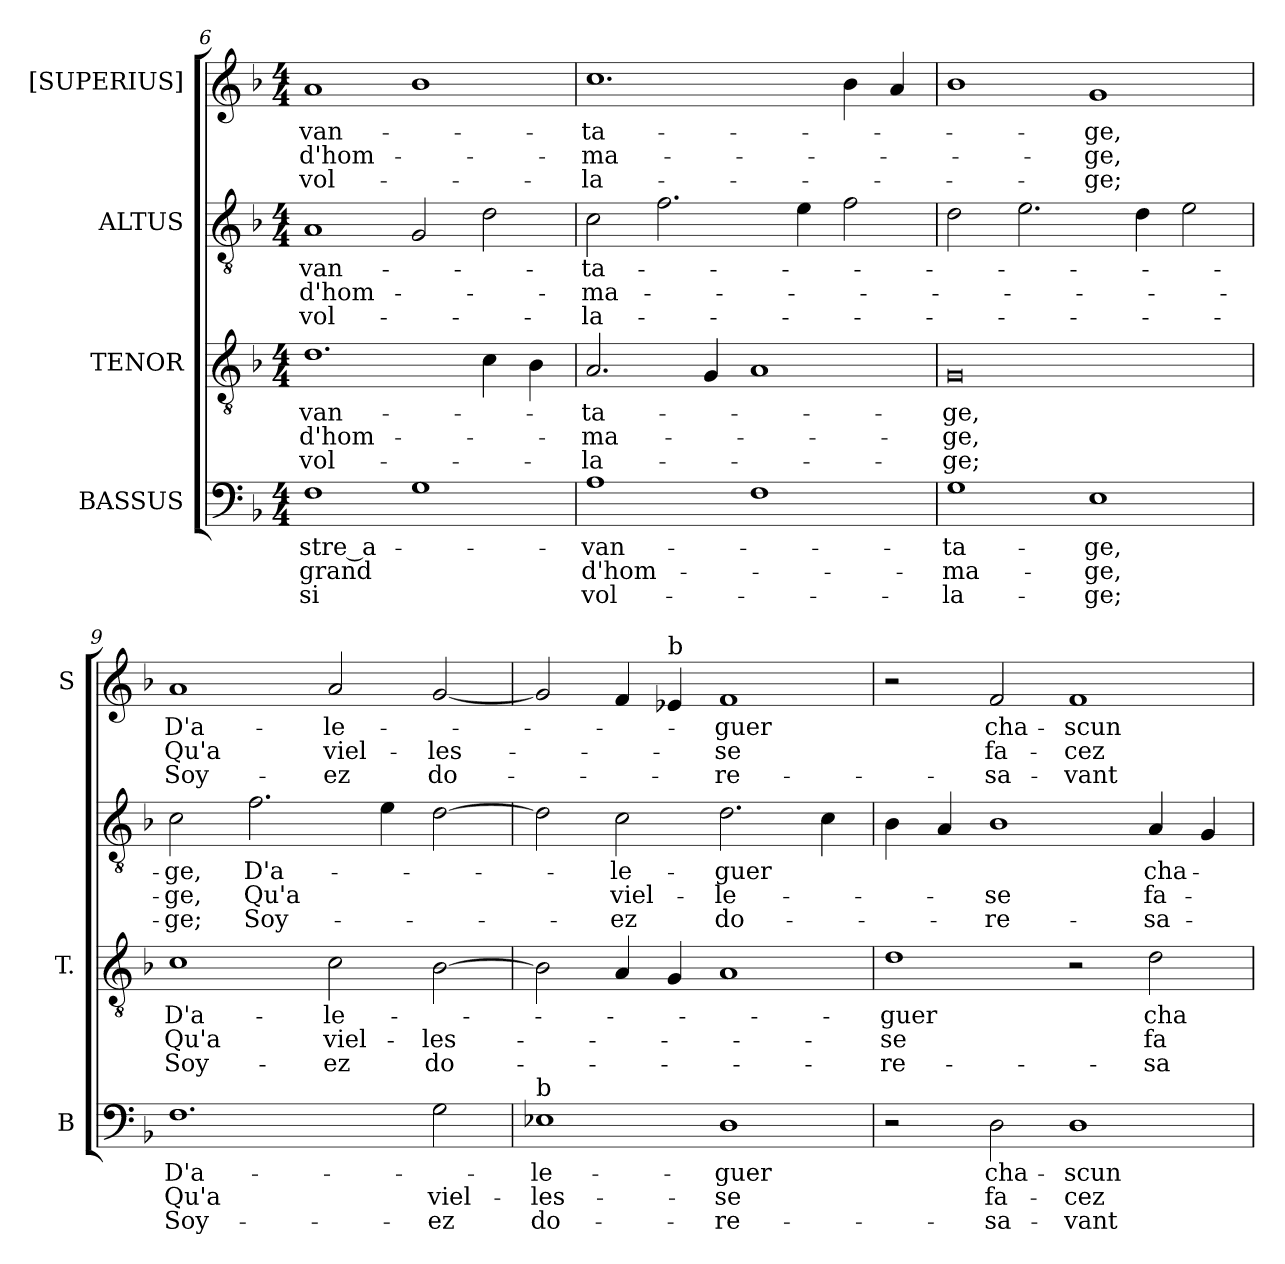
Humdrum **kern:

**kern	**text	**text	**text	**kern	**text	**text	**text	**kern	**text	**text	**text	**kern	**text	**text	**text
*part4	*part4	*part4	*part4	*part3	*part3	*part3	*part3	*part2	*part2	*part2	*part2	*part1	*part1	*part1	*part1
*staff4	*staff4	*staff4	*staff4	*staff3	*staff3	*staff3	*staff3	*staff2	*staff2	*staff2	*staff2	*staff1	*staff1	*staff1	*staff1
*I"BASSUS	*	*	*	*I"TENOR	*	*	*	*I"ALTUS	*	*	*	*I"[SUPERIUS]	*	*	*
*I'B	*	*	*	*I'T.	*	*	*	*	*	*	*	*I'S	*	*	*
!!LO:LB:g=z
*clefF4	*	*	*	*clefGv2	*	*	*	*clefGv2	*	*	*	*clefG2	*	*	*
*	*	*	*	*ITrd7c12	*	*	*	*ITrd7c12	*	*	*	*	*	*	*
*k[b-]	*	*	*	*k[b-]	*	*	*	*k[b-]	*	*	*	*k[b-]	*	*	*
*M4/4	*	*	*	*M4/4	*	*	*	*M4/4	*	*	*	*M4/4	*	*	*
=6	=6	=6	=6	=6	=6	=6	=6	=6	=6	=6	=6	=6	=6	=6	=6
!	!LO:LY:b	!LO:LY:b	!LO:LY:b	!	!LO:LY:b	!LO:LY:b	!LO:LY:b	!	!LO:LY:b	!LO:LY:b	!LO:LY:b	!	!LO:LY:b	!LO:LY:b	!LO:LY:b
1F	-stre_a-	grand	si	1.D	-van-	d'hom-	vol-	1AA	-van-	d'hom-	vol-	1a	-van-	d'hom-	vol-
1G	.	.	.	.	.	.	.	2GG/	.	.	.	1b-	.	.	.
.	.	.	.	4C\	.	.	.	2D\	.	.	.	.	.	.	.
.	.	.	.	4BB-\	.	.	.	.	.	.	.	.	.	.	.
=7	=7	=7	=7	=7	=7	=7	=7	=7	=7	=7	=7	=7	=7	=7	=7
!	!LO:LY:b	!LO:LY:b	!LO:LY:b	!	!LO:LY:b	!LO:LY:b	!LO:LY:b	!	!LO:LY:b	!LO:LY:b	!LO:LY:b	!	!LO:LY:b	!LO:LY:b	!LO:LY:b
1A	-van-	d'hom-	vol-	2.AA/	-ta-	-ma-	-la-	2C\	-ta-	-ma-	-la-	1.cc	-ta-	-ma-	-la-
.	.	.	.	.	.	.	.	2.F\	.	.	.	.	.	.	.
.	.	.	.	4GG/	.	.	.	.	.	.	.	.	.	.	.
1F	.	.	.	1AA	.	.	.	.	.	.	.	.	.	.	.
.	.	.	.	.	.	.	.	4E\	.	.	.	.	.	.	.
.	.	.	.	.	.	.	.	2F\	.	.	.	4b-\	.	.	.
.	.	.	.	.	.	.	.	.	.	.	.	4a/	.	.	.
=8	=8	=8	=8	=8	=8	=8	=8	=8	=8	=8	=8	=8	=8	=8	=8
!	!LO:LY:b	!LO:LY:b	!LO:LY:b	!	!LO:LY:b	!LO:LY:b	!LO:LY:b	!	!	!	!	!	!	!	!
1G	-ta-	-ma-	-la-	0GG	-ge,	-ge,	-ge;	2D\	.	.	.	1b-	.	.	.
.	.	.	.	.	.	.	.	2.E\	.	.	.	.	.	.	.
!	!LO:LY:b	!LO:LY:b	!LO:LY:b	!	!	!	!	!	!	!	!	!	!LO:LY:b	!LO:LY:b	!LO:LY:b
1E	-ge,	-ge,	-ge;	.	.	.	.	.	.	.	.	1g	-ge,	-ge,	-ge;
.	.	.	.	.	.	.	.	4D\	.	.	.	.	.	.	.
.	.	.	.	.	.	.	.	2E\	.	.	.	.	.	.	.
=9	=9	=9	=9	=9	=9	=9	=9	=9	=9	=9	=9	=9	=9	=9	=9
!	!LO:LY:b	!LO:LY:b	!LO:LY:b	!	!LO:LY:b	!LO:LY:b	!LO:LY:b	!	!LO:LY:b	!LO:LY:b	!LO:LY:b	!	!LO:LY:b	!LO:LY:b	!LO:LY:b
1.F	D'a-	Qu'a	Soy-	1C	D'a-	Qu'a	Soy-	2C\	-ge,	-ge,	-ge;	1a	D'a-	Qu'a	Soy-
!	!	!	!	!	!	!	!	!	!LO:LY:b	!LO:LY:b	!LO:LY:b	!	!	!	!
.	.	.	.	.	.	.	.	2.F\	D'a-	Qu'a	Soy-	.	.	.	.
!	!	!	!	!	!LO:LY:b	!LO:LY:b	!LO:LY:b	!	!	!	!	!	!LO:LY:b	!LO:LY:b	!LO:LY:b
.	.	.	.	2C\	-le-	viel-	-ez	.	.	.	.	2a/	-le-	viel-	-ez
.	.	.	.	.	.	.	.	4E\	.	.	.	.	.	.	.
!	!	!LO:LY:b	!LO:LY:b	!	!	!LO:LY:b	!LO:LY:b	!	!	!	!	!	!	!LO:LY:b	!LO:LY:b
2G\	.	viel-	-ez	[2BB-\	.	-les-	do-	[2D\	.	.	.	[2g/	.	-les-	do-
=10	=10	=10	=10	=10	=10	=10	=10	=10	=10	=10	=10	=10	=10	=10	=10
!LO:TX:t=b	!	!	!	!	!	!	!	!	!	!	!	!	!	!	!
!	!LO:LY:b	!LO:LY:b	!LO:LY:b	!	!	!	!	!	!	!	!	!	!	!	!
1E-X	-le-	-les-	do-	2BB-\]	.	.	.	2D\]	.	.	.	2g/]	.	.	.
!	!	!	!	!	!	!	!	!	!LO:LY:b	!LO:LY:b	!LO:LY:b	!	!	!	!
.	.	.	.	4AA/	.	.	.	2C\	-le-	viel-	-ez	4f/	.	.	.
!	!	!	!	!	!	!	!	!	!	!	!	!LO:TX:a:t=b	!	!	!
.	.	.	.	4GG/	.	.	.	.	.	.	.	4e-X/	.	.	.
!	!LO:LY:b	!LO:LY:b	!LO:LY:b	!	!	!	!	!	!LO:LY:b	!LO:LY:b	!LO:LY:b	!	!LO:LY:b	!LO:LY:b	!LO:LY:b
1D	-guer	-se	-re-	1AA	.	.	.	2.D\	-guer	-le-	do-	1f	-guer	-se	-re-
.	.	.	.	.	.	.	.	4C\	.	.	.	.	.	.	.
!!LO:PB:g=z
=11	=11	=11	=11	=11	=11	=11	=11	=11	=11	=11	=11	=11	=11	=11	=11
!	!	!	!	!	!LO:LY:b	!LO:LY:b	!LO:LY:b	!	!	!	!	!	!	!	!
2r	.	.	.	1D	-guer	-se	-re-	4BB-\	.	.	.	2r	.	.	.
.	.	.	.	.	.	.	.	4AA/	.	.	.	.	.	.	.
!	!LO:LY:b	!LO:LY:b	!LO:LY:b	!	!	!	!	!	!	!LO:LY:b	!LO:LY:b	!	!LO:LY:b	!LO:LY:b	!LO:LY:b
2D\	cha-	fa-	-sa-	.	.	.	.	1BB-	.	-se	-re-	2f/	cha-	fa-	-sa-
!	!LO:LY:b	!LO:LY:b	!LO:LY:b	!	!	!	!	!	!	!	!	!	!LO:LY:b	!LO:LY:b	!LO:LY:b
1D	-scun	-cez	-vant	2r	.	.	.	.	.	.	.	1f	-scun	-cez	-vant
!	!	!	!	!	!LO:LY:b	!LO:LY:b	!LO:LY:b	!	!LO:LY:b	!LO:LY:b	!LO:LY:b	!	!	!	!
.	.	.	.	2D\	cha-	fa-	-sa-	4AA/	cha-	fa-	-sa-	.	.	.	.
.	.	.	.	.	.	.	.	4GG/	.	.	.	.	.	.	.
=	=	=	=	=	=	=	=	=	=	=	=	=	=	=	=
*-	*-	*-	*-	*-	*-	*-	*-	*-	*-	*-	*-	*-	*-	*-	*-
